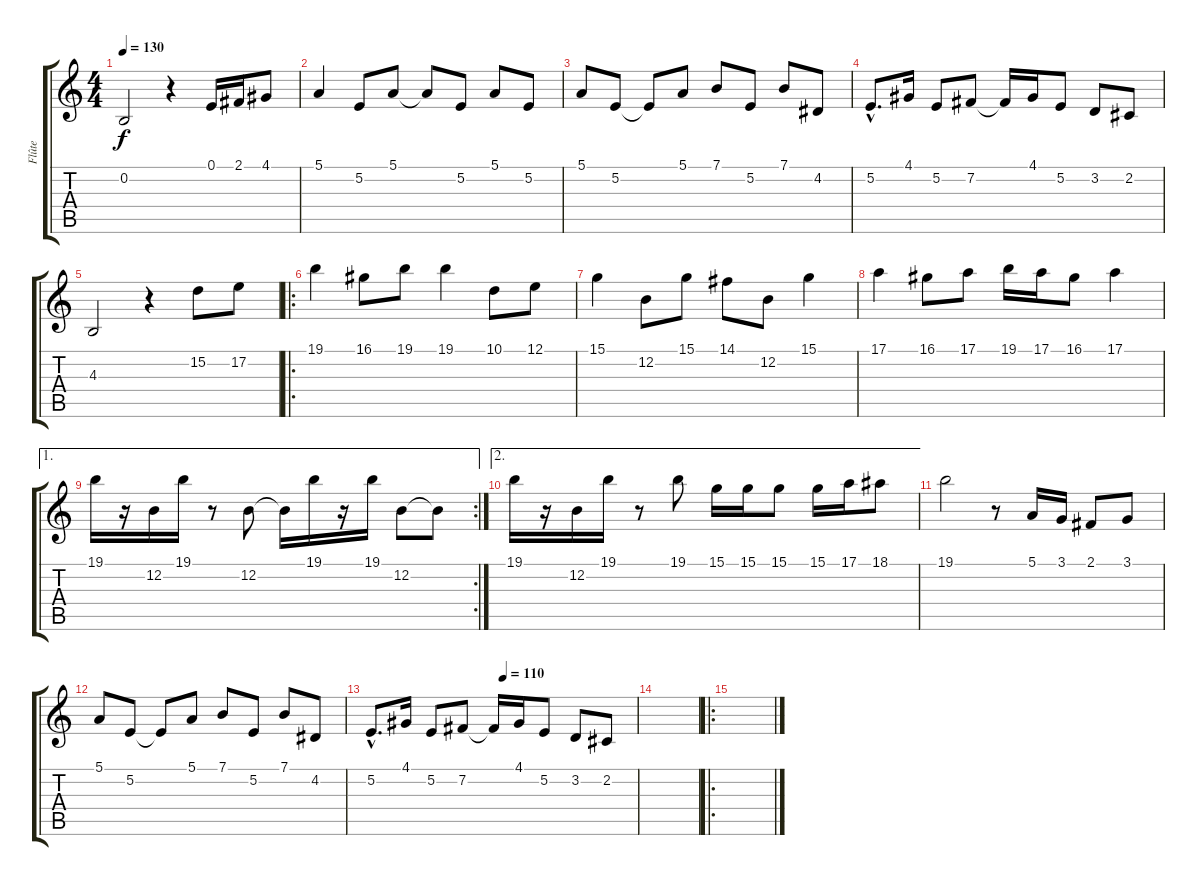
\track ("Flûte" "Flûte") {instrument flute}
\staff {score tabs}
\tuning (E4 B3 G3 D3 A2 E2) {hide}
\ts (4 4)
\tempo 130
\clef g2
\ks c
0.2.2{dy f} r.4 0.1.16 2.1.16 4.1.8 |
5.1.4 5.2.8 5.1.8 5.1{t}.8 5.2.8 5.1.8 5.2.8 |
5.1.8 5.2.8 5.2{t}.8 5.1.8 7.1.8 5.2.8 7.1.8 4.2.8 |
5.2{hac}.8{d} 4.1.16 5.2.8 7.2.8 7.2{t}.16 4.1.16 5.2.8 3.2.8 2.2.8 |
4.3.2 r.4 15.2.8 17.2.8 |
\ro
19.1.4 16.1.8 19.1.8 19.1.4 10.1.8 12.1.8 |
15.1.4 12.2.8 15.1.8 14.1.8 12.2.8 15.1.4 |
17.1.4 16.1.8 17.1.8 19.1.16 17.1.16 16.1.8 17.1.4 |
\ae 1
\rc 2
19.1.16 r.16 12.2.16 19.1.16 r.8 12.2.8 12.2{t}.16 19.1.16 r.16 19.1.16 12.2.8 12.2{t}.8 |
\ae 2
19.1.16 r.16 12.2.16 19.1.16 r.8 19.1.8 15.1.16 15.1.16 15.1.8 15.1.16 17.1.16 18.1.8 |
19.1.2 r.8 5.1.16 3.1.16 2.1.8 3.1.8 |
5.1.8 5.2.8 5.2{t}.8 5.1.8 7.1.8 5.2.8 7.1.8 4.2.8 |
\tempo (110 0.5)
5.2{hac}.8{d} 4.1.16 5.2.8 7.2.8 7.2{t}.16 4.1.16 5.2.8 3.2.8 2.2.8 |
|
\ro
